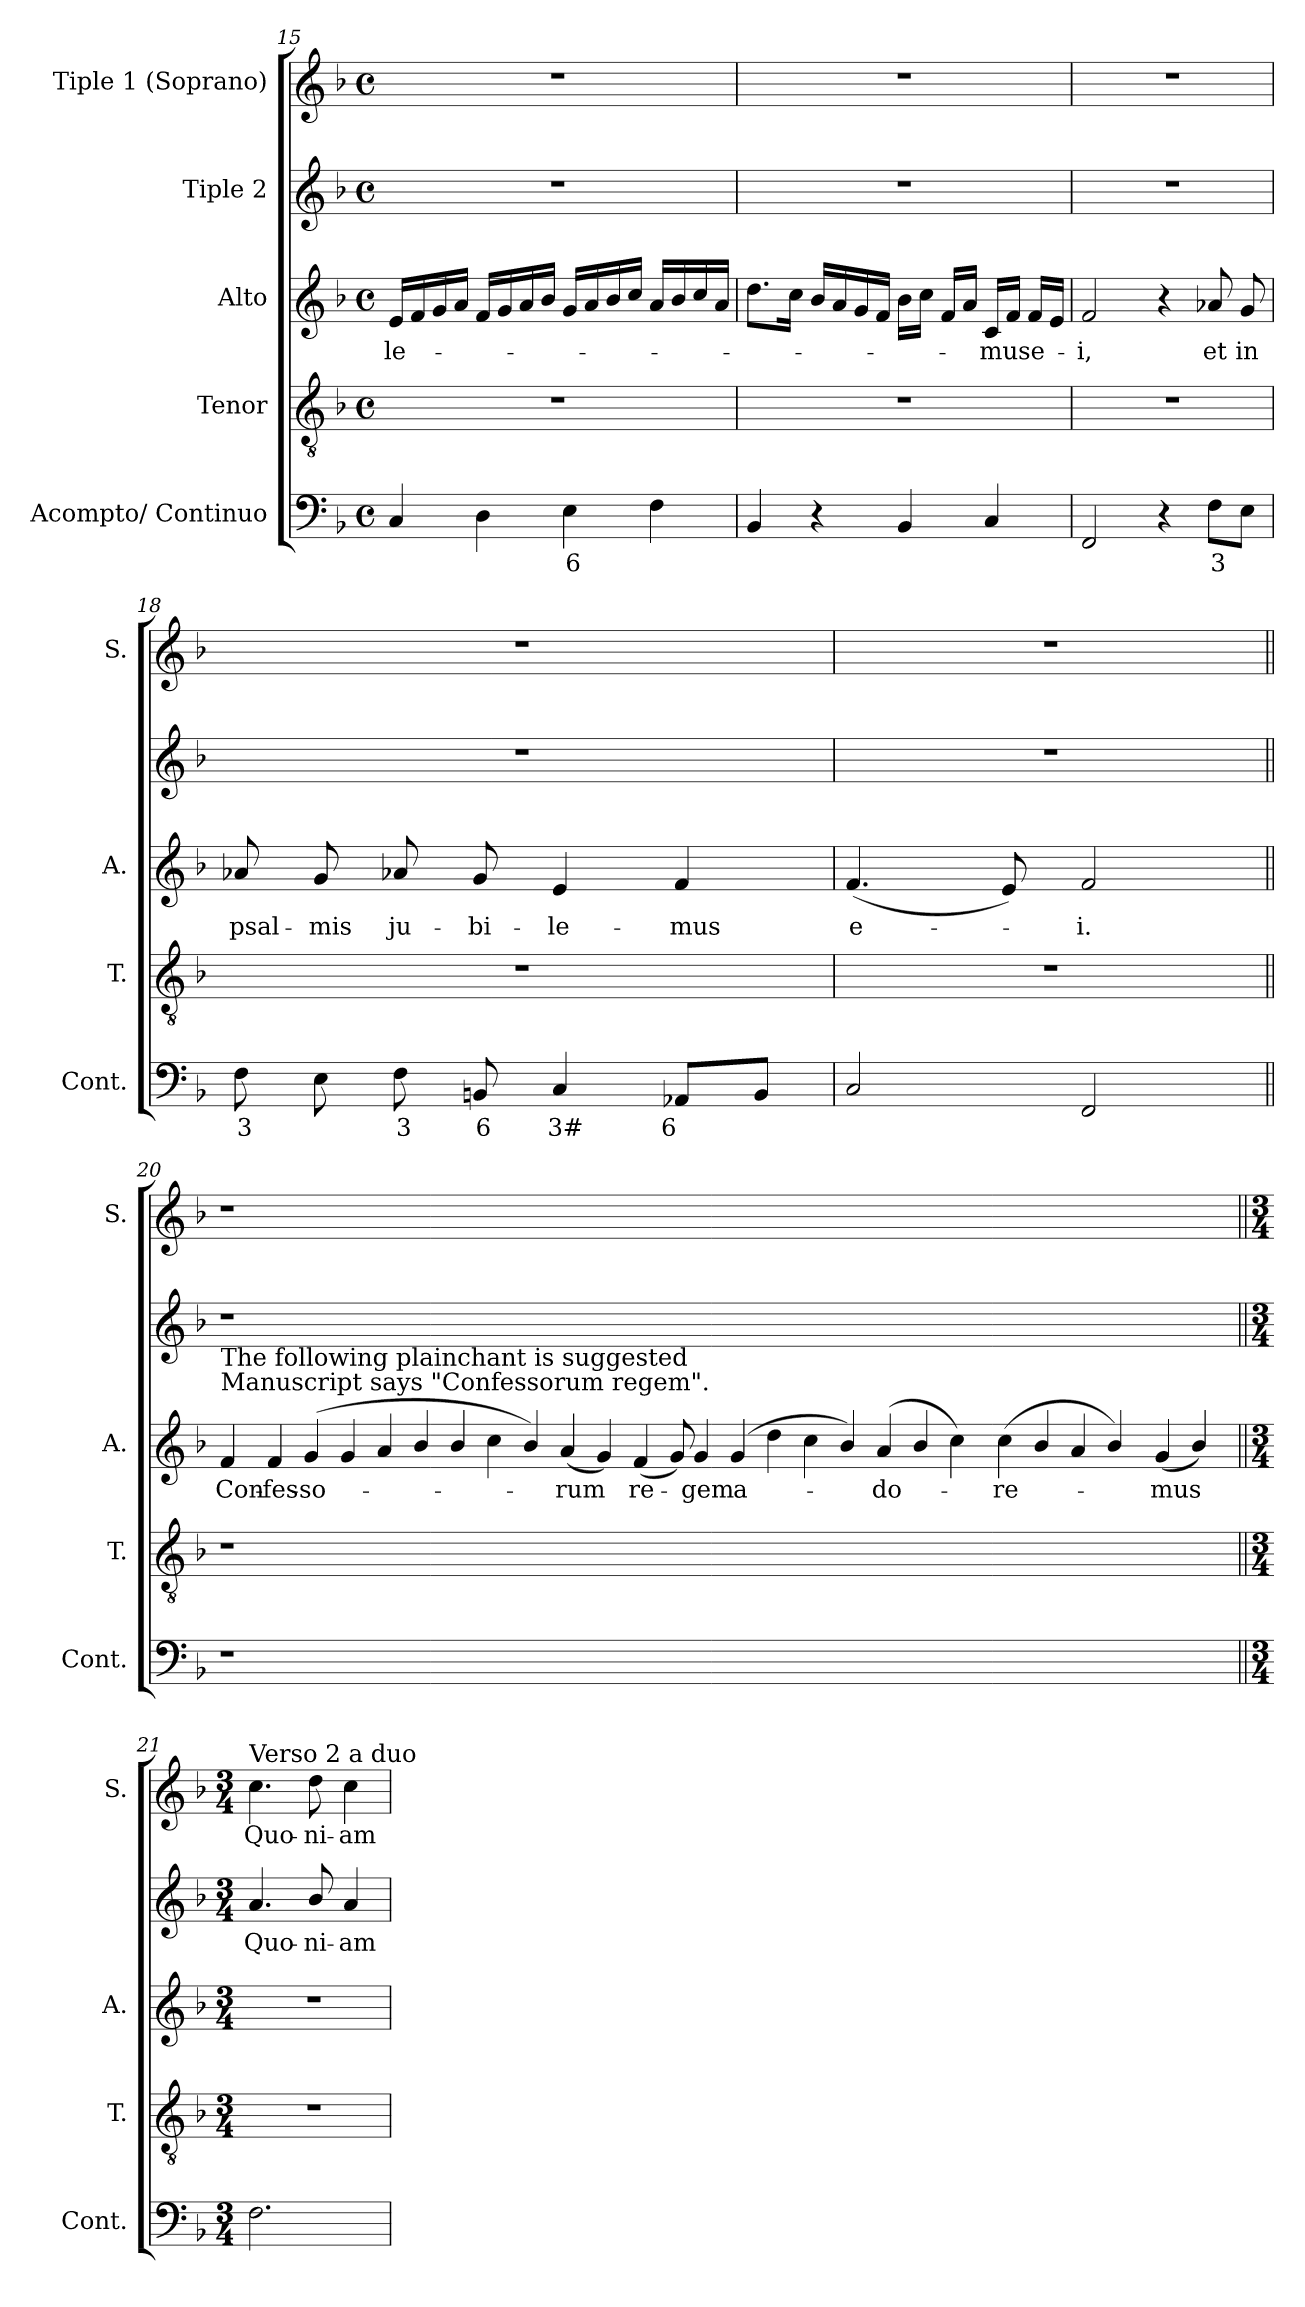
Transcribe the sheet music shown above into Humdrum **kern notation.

**kern	**text	**kern	**kern	**text	**kern	**text	**kern	**text
*part5	*part5	*part4	*part3	*part3	*part2	*part2	*part1	*part1
*staff5	*staff5	*staff4	*staff3	*staff3	*staff2	*staff2	*staff1	*staff1
*I"Acompto/ Continuo	*	*I"Tenor	*I"Alto	*	*I"Tiple 2	*	*I"Tiple 1 (Soprano)	*
*I'Cont.	*	*I'T.	*I'A.	*	*	*	*I'S.	*
*clefF4	*	*clefGv2	*clefG2	*	*clefG2	*	*clefG2	*
*	*	*ITrd7c12	*	*	*	*	*	*
*k[b-]	*	*k[b-]	*k[b-]	*	*k[b-]	*	*k[b-]	*
*F:	*	*F:	*F:	*	*F:	*	*F:	*
*M4/4	*	*M4/4	*M4/4	*	*M4/4	*	*M4/4	*
*met(c)	*	*met(c)	*met(c)	*	*met(c)	*	*met(c)	*
=15	=15	=15	=15	=15	=15	=15	=15	=15
!	!	!	!	!LO:LY:b:color=#000000	!	!	!	!
4Ci/	.	1r	16ei/LL	-le-	1r	.	1r	.
.	.	.	16fi/	.	.	.	.	.
.	.	.	16gi/	.	.	.	.	.
.	.	.	16ai/JJ	.	.	.	.	.
4Di\	.	.	16fi/LL	.	.	.	.	.
.	.	.	16gi/	.	.	.	.	.
.	.	.	16ai/	.	.	.	.	.
.	.	.	16b-i/JJ	.	.	.	.	.
!	!LO:LY:b:color=#000000	!	!	!	!	!	!	!
4Ei\	6	.	16gi/LL	.	.	.	.	.
.	.	.	16ai/	.	.	.	.	.
.	.	.	16b-i/	.	.	.	.	.
.	.	.	16cci/JJ	.	.	.	.	.
4Fi\	.	.	16ai/LL	.	.	.	.	.
.	.	.	16b-i/	.	.	.	.	.
.	.	.	16cci/	.	.	.	.	.
.	.	.	16ai/JJ	.	.	.	.	.
!!LO:LB:g=z
=16	=16	=16	=16	=16	=16	=16	=16	=16
4BB-i/	.	1r	8.ddi\L	.	1r	.	1r	.
.	.	.	16cci\Jk	.	.	.	.	.
4r	.	.	16b-i/LL	.	.	.	.	.
.	.	.	16ai/	.	.	.	.	.
.	.	.	16gi/	.	.	.	.	.
.	.	.	16fi/JJ	.	.	.	.	.
4BB-i/	.	.	16b-i\LL	.	.	.	.	.
.	.	.	16cci\JJ	.	.	.	.	.
.	.	.	16fi/LL	.	.	.	.	.
.	.	.	16ai/JJ	.	.	.	.	.
!	!	!	!	!LO:LY:b:color=#000000	!	!	!	!
4Ci/	.	.	16ci/LL	-mus	.	.	.	.
.	.	.	16fi/JJ	.	.	.	.	.
!	!	!	!	!LO:LY:b:color=#000000	!	!	!	!
.	.	.	16fi/LL	e-	.	.	.	.
.	.	.	16ei/JJ	.	.	.	.	.
=17	=17	=17	=17	=17	=17	=17	=17	=17
!	!	!	!	!LO:LY:b:color=#000000	!	!	!	!
2FFi/	.	1r	2fi/	-i,	1r	.	1r	.
4r	.	.	4r	.	.	.	.	.
!	!LO:LY:b:color=#000000	!	!	!	!	!	!	!
!	!	!	!	!LO:LY:b:color=#000000	!	!	!	!
8Fi\L	3	.	8a-Xi/	et	.	.	.	.
!	!	!	!	!LO:LY:b:color=#000000	!	!	!	!
8Ei\J	.	.	8gi/	in	.	.	.	.
=18	=18	=18	=18	=18	=18	=18	=18	=18
!	!LO:LY:b:color=#000000	!	!	!	!	!	!	!
!	!	!	!	!LO:LY:b:color=#000000	!	!	!	!
8Fi\	3	1r	8a-Xi/	psal-	1r	.	1r	.
!	!	!	!	!LO:LY:b:color=#000000	!	!	!	!
8Ei\	.	.	8gi/	-mis	.	.	.	.
!	!LO:LY:b:color=#000000	!	!	!	!	!	!	!
!	!	!	!	!LO:LY:b:color=#000000	!	!	!	!
8Fi\	3	.	8a-Xi/	ju-	.	.	.	.
!	!LO:LY:b:color=#000000	!	!	!	!	!	!	!
!	!	!	!	!LO:LY:b:color=#000000	!	!	!	!
8BBni/	6	.	8gi/	-bi-	.	.	.	.
!	!LO:LY:b:color=#000000	!	!	!	!	!	!	!
!	!	!	!	!LO:LY:b:color=#000000	!	!	!	!
4Ci/	3#	.	4ei/	-le-	.	.	.	.
!	!LO:LY:b:color=#000000	!	!	!	!	!	!	!
!	!	!	!	!LO:LY:b:color=#000000	!	!	!	!
8AA-Xi/L	6	.	4fi/	-mus	.	.	.	.
8BBi/J	.	.	.	.	.	.	.	.
=19	=19	=19	=19	=19	=19	=19	=19	=19
!	!	!	!	!LO:LY:b:color=#000000	!	!	!	!
2Ci/	.	1r	(4.fi/	e-	1r	.	1r	.
.	.	.	8ei/)	.	.	.	.	.
!	!	!	!	!LO:LY:b:color=#000000	!	!	!	!
2FFi/	.	.	2fi/	-i.	.	.	.	.
!!LO:PB:g=z
=20||	=20||	=20||	=20||	=20||	=20||	=20||	=20||	=20||
!LO:N:vis=1	!	!LO:N:vis=1	!	!	!	!	!	!
!	!	!	!LO:TX:a:t=Manuscript says "Confessorum regem".	!	!	!	!	!
!	!	!	!LO:TX:t=The following plainchant is suggested	!	!	!	!	!
!	!	!	!	!LO:LY:b:color=#000000	!LO:N:vis=1	!	!LO:N:vis=1	!
1r	.	1r	4fi/	Con-	1r	.	1r	.
!	!	!	!	!LO:LY:b:color=#000000	!	!	!	!
.	.	.	4fi/	-fes-	.	.	.	.
!	!	!	!	!LO:LY:b:color=#000000	!	!	!	!
.	.	.	(4gi/	-so-	.	.	.	.
.	.	.	4gi/	.	.	.	.	.
00ryy	.	00ryy	4ai/	.	00ryy	.	00ryy	.
.	.	.	4b-i/	.	.	.	.	.
.	.	.	4b-i/	.	.	.	.	.
.	.	.	4cci\	.	.	.	.	.
.	.	.	4b-i/)	.	.	.	.	.
!	!	!	!	!LO:LY:b:color=#000000	!	!	!	!
.	.	.	(4ai/	-rum	.	.	.	.
.	.	.	4gi/)	.	.	.	.	.
!	!	!	!	!LO:LY:b:color=#000000	!	!	!	!
.	.	.	(4fi/	re-	.	.	.	.
.	.	.	8gi/)	.	.	.	.	.
!	!	!	!	!LO:LY:b:color=#000000	!	!	!	!
.	.	.	4gi/	-gem	.	.	.	.
!	!	!	!	!LO:LY:b:color=#000000	!	!	!	!
.	.	.	(4gi/	a-	.	.	.	.
.	.	.	4ddi\	.	.	.	.	.
.	.	.	4cci\	.	.	.	.	.
.	.	.	4b-i/)	.	.	.	.	.
!	!	!	!	!LO:LY:b:color=#000000	!	!	!	!
.	.	.	(4ai/	-do-	.	.	.	.
.	.	.	4b-i/	.	.	.	.	.
.	.	.	4cci\)	.	.	.	.	.
1ryy	.	1ryy	.	.	1ryy	.	1ryy	.
!	!	!	!	!LO:LY:b:color=#000000	!	!	!	!
.	.	.	(4cci\	-re-	.	.	.	.
.	.	.	4b-i/	.	.	.	.	.
.	.	.	4ai/	.	.	.	.	.
.	.	.	4b-i/)	.	.	.	.	.
2ryy	.	2ryy	.	.	2ryy	.	2ryy	.
!	!	!	!	!LO:LY:b:color=#000000	!	!	!	!
.	.	.	(4gi/	-mus	.	.	.	.
.	.	.	4b-i/)	.	.	.	.	.
8ryy	.	8ryy	.	.	8ryy	.	8ryy	.
!!LO:LB:g=z
=21||	=21||	=21||	=21||	=21||	=21||	=21||	=21||	=21||
*M3/4	*	*M3/4	*M3/4	*	*M3/4	*	*M3/4	*
!	!	!LO:N:vis=1	!LO:N:vis=1	!	!	!	!	!
!	!	!	!	!	!	!LO:LY:b:color=#000000	!	!
!	!	!	!	!	!	!	!LO:TX:a:t=Verso 2 a duo	!
!	!	!	!	!	!	!	!	!LO:LY:b:color=#000000
2.Fi\	.	2.r	2.r	.	4.ai/	Quo-	4.cci\	Quo-
!	!	!	!	!	!	!LO:LY:b:color=#000000	!	!
!	!	!	!	!	!	!	!	!LO:LY:b:color=#000000
.	.	.	.	.	8b-i/	-ni-	8ddi\	-ni-
!	!	!	!	!	!	!LO:LY:b:color=#000000	!	!
!	!	!	!	!	!	!	!	!LO:LY:b:color=#000000
.	.	.	.	.	4ai/	-am	4cci\	-am
=	=	=	=	=	=	=	=	=
*-	*-	*-	*-	*-	*-	*-	*-	*-
